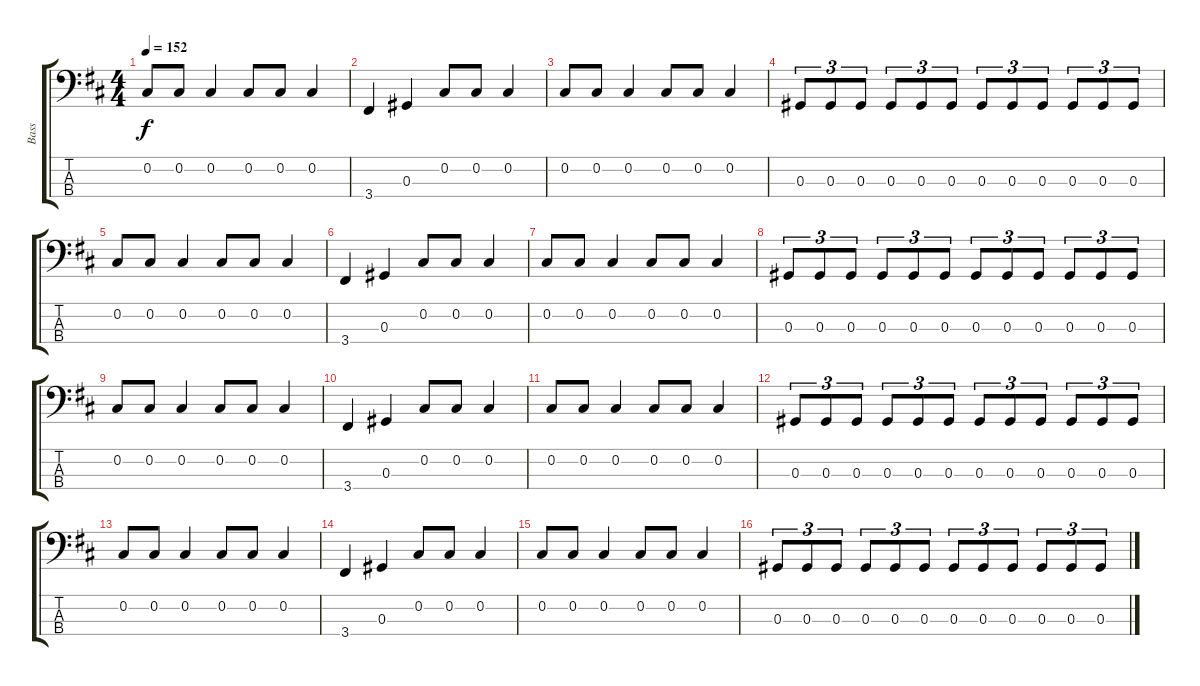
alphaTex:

\track ("Bass" "Bass") {instrument electricbassfinger}
\staff {score tabs}
\tuning (Gb2 Db2 Ab1 Eb1) {hide}
\ts (4 4)
\tempo 152
\clef f4
\ks d
0.2.8{dy f} 0.2.8 0.2.4 0.2.8 0.2.8 0.2.4 |
3.4.4 0.3.4 0.2.8 0.2.8 0.2.4 |
0.2.8 0.2.8 0.2.4 0.2.8 0.2.8 0.2.4 |
0.3.8{tu (3 2)} 0.3.8{tu (3 2)} 0.3.8{tu (3 2)} 0.3.8{tu (3 2)} 0.3.8{tu (3 2)} 0.3.8{tu (3 2)} 0.3.8{tu (3 2)} 0.3.8{tu (3 2)} 0.3.8{tu (3 2)} 0.3.8{tu (3 2)} 0.3.8{tu (3 2)} 0.3.8{tu (3 2)} |
0.2.8 0.2.8 0.2.4 0.2.8 0.2.8 0.2.4 |
3.4.4 0.3.4 0.2.8 0.2.8 0.2.4 |
0.2.8 0.2.8 0.2.4 0.2.8 0.2.8 0.2.4 |
0.3.8{tu (3 2)} 0.3.8{tu (3 2)} 0.3.8{tu (3 2)} 0.3.8{tu (3 2)} 0.3.8{tu (3 2)} 0.3.8{tu (3 2)} 0.3.8{tu (3 2)} 0.3.8{tu (3 2)} 0.3.8{tu (3 2)} 0.3.8{tu (3 2)} 0.3.8{tu (3 2)} 0.3.8{tu (3 2)} |
0.2.8 0.2.8 0.2.4 0.2.8 0.2.8 0.2.4 |
3.4.4 0.3.4 0.2.8 0.2.8 0.2.4 |
0.2.8 0.2.8 0.2.4 0.2.8 0.2.8 0.2.4 |
0.3.8{tu (3 2)} 0.3.8{tu (3 2)} 0.3.8{tu (3 2)} 0.3.8{tu (3 2)} 0.3.8{tu (3 2)} 0.3.8{tu (3 2)} 0.3.8{tu (3 2)} 0.3.8{tu (3 2)} 0.3.8{tu (3 2)} 0.3.8{tu (3 2)} 0.3.8{tu (3 2)} 0.3.8{tu (3 2)} |
0.2.8 0.2.8 0.2.4 0.2.8 0.2.8 0.2.4 |
3.4.4 0.3.4 0.2.8 0.2.8 0.2.4 |
0.2.8 0.2.8 0.2.4 0.2.8 0.2.8 0.2.4 |
0.3.8{tu (3 2)} 0.3.8{tu (3 2)} 0.3.8{tu (3 2)} 0.3.8{tu (3 2)} 0.3.8{tu (3 2)} 0.3.8{tu (3 2)} 0.3.8{tu (3 2)} 0.3.8{tu (3 2)} 0.3.8{tu (3 2)} 0.3.8{tu (3 2)} 0.3.8{tu (3 2)} 0.3.8{tu (3 2)}
